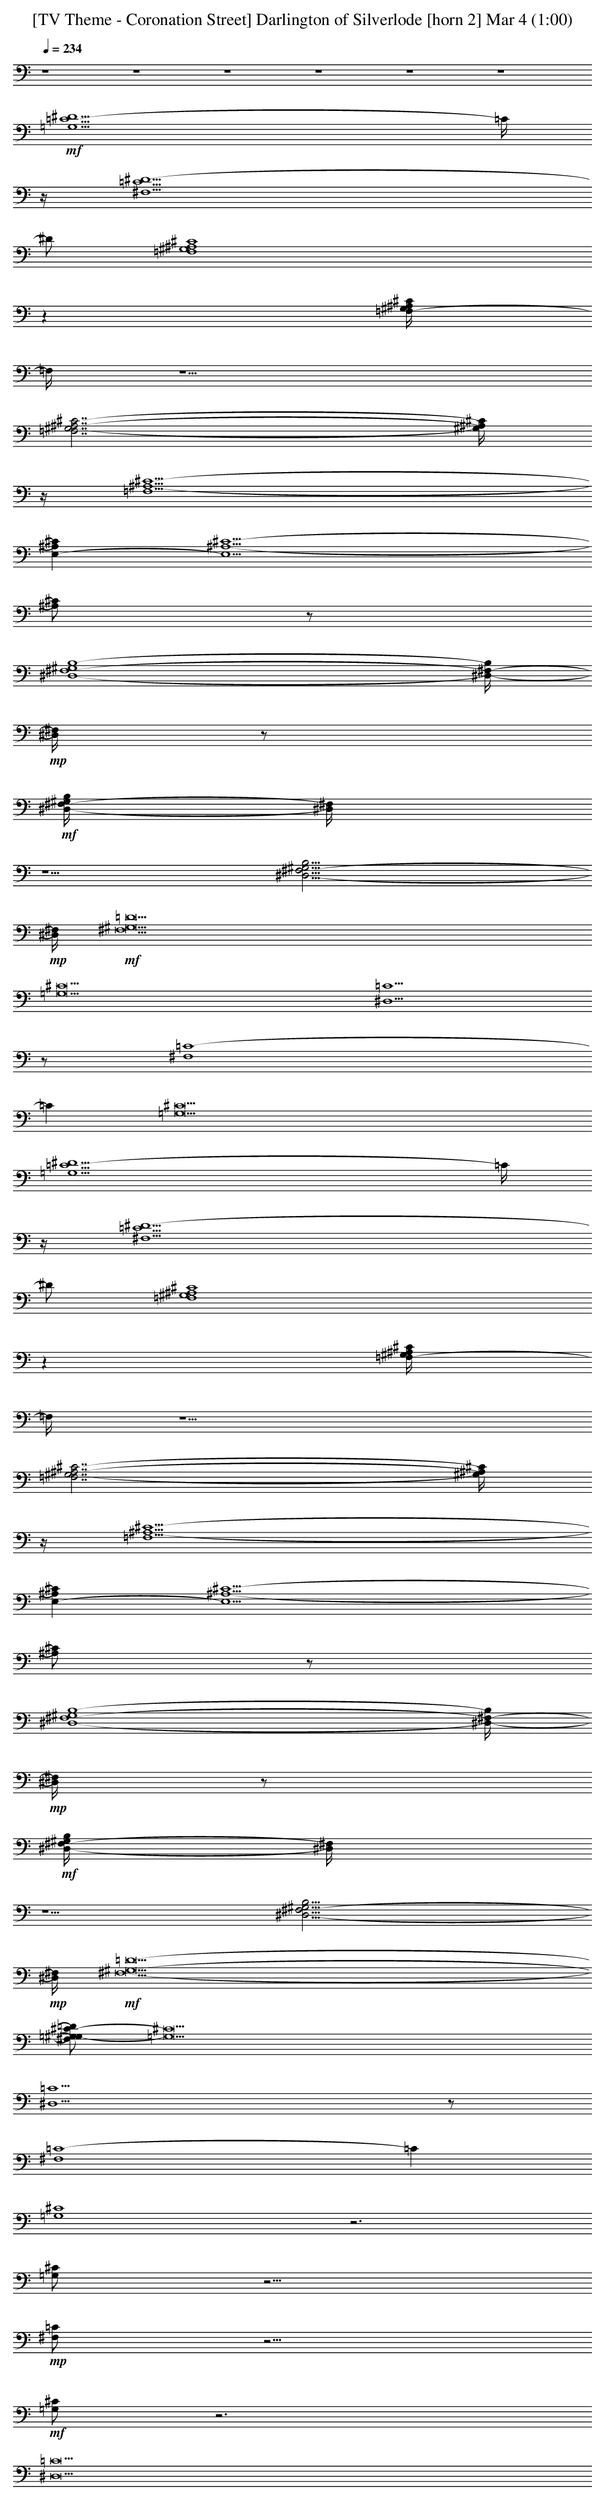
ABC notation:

X:1
T: [TV Theme - Coronation Street] Darlington of Silverlode [horn 2] Mar 4 (1:00)
L: 1/4
K: C
Q: 1/4=234
z4 z4 z4 z4 z4 z4
+mf+ [=G,11/2=C11/2-^D11/2]
=C/4
z/4
[^F,11/2=C11/2^D11/2-]
^D/2
[=F,4^G,4^A,4^C4]
z
[=F,/4-^G,/4^A,/4^C/4]
=F,/4
z5/2
[=F,7/2^G,7/2-^A,7/2-^C7/2-]
[^G,/4^A,/4^C/4]
z/4
[=F,5^A,5-^C5-]
[E,-^A,^C]
[E,5^A,5-^C5-]
[^A,/2^C/2]
z/2
[^D,4-^F,4-^G,4B,4-]
[^D,/4-^F,/4-B,/4]
+mp+ [^D,/4^F,/4]
z/2
+mf+ [^D,/4-^F,/4-^G,/4B,/4]
[^D,/4^F,/4]
z5/2
[^D,15/4-^F,15/4-^G,15/4B,15/4]
+mp+ [^D,/4^F,/4]
+mf+ [^F,11^G,11=D11]
[=G,13^C13]
[^D,11/2=C11/2]
z/2
[^F,4=C4-]
=C
[=G,13^C13]
[=G,11/2=C11/2-^D11/2]
=C/4
z/4
[^F,11/2=C11/2^D11/2-]
^D/2
[=F,4^G,4^A,4^C4]
z
[=F,/4-^G,/4^A,/4^C/4]
=F,/4
z5/2
[=F,7/2^G,7/2-^A,7/2-^C7/2-]
[^G,/4^A,/4^C/4]
z/4
[=F,5^A,5-^C5-]
[E,-^A,^C]
[E,5^A,5-^C5-]
[^A,/2^C/2]
z/2
[^D,4-^F,4-^G,4B,4-]
[^D,/4-^F,/4-B,/4]
+mp+ [^D,/4^F,/4]
z/2
+mf+ [^D,/4-^F,/4-^G,/4B,/4]
[^D,/4^F,/4]
z5/2
[^D,15/4-^F,15/4-^G,15/4B,15/4]
+mp+ [^D,/4^F,/4]
+mf+ [^F,11-^G,11-=D11-]
[^F,/2=G,/2-^G,/2^C/2-=D/2]
[=G,25/2^C25/2]
[^D,11/2=C11/2]
z/2
[^F,4=C4-]
=C
[=G,4^C4]
z3
[=G,/2^C/2]
z5/4
+mp+ [^F,/2=C/2]
z5/4
+mf+ [=G,/2^C/2]
z3
[^D,27/2=C27/2]
